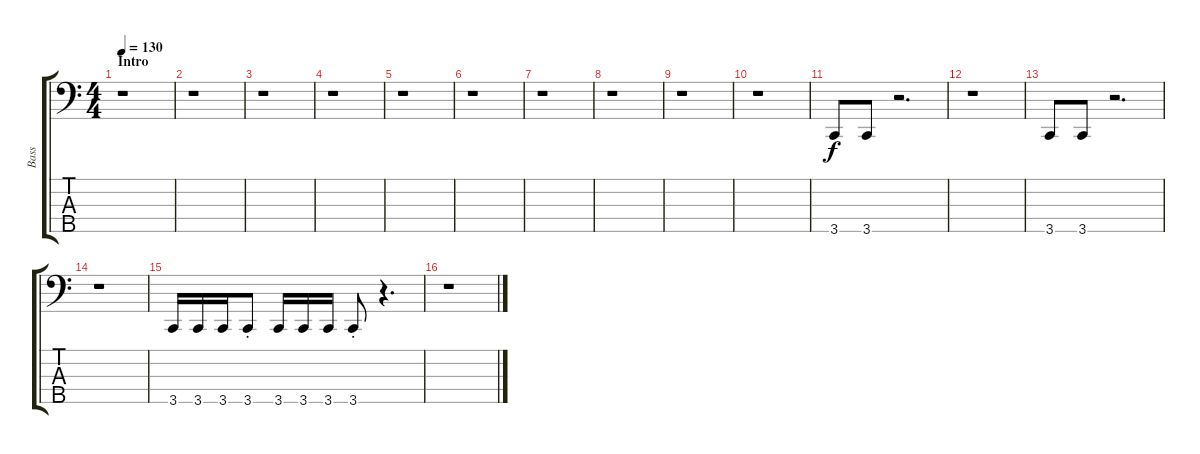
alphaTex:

\track ("Bass" "Bass") {instrument electricbasspick}
\staff {score tabs}
\tuning (F2 C2 G1 D1 A0) {hide}
\ts (4 4)
\section ("" "Intro")
\tempo 130
\clef f4
\ks c
r.1{dy f instrument electricbasspick} |
r.1 |
r.1 |
r.1 |
r.1 |
r.1 |
r.1 |
r.1 |
r.1 |
r.1 |
3.5.8 3.5.8 r.2{d} |
r.1 |
3.5.8 3.5.8 r.2{d} |
r.1 |
3.5.16 3.5.16 3.5.16 3.5{st}.8 3.5.16 3.5.16 3.5.16 3.5{st}.8 r.4{d} |
r.1
